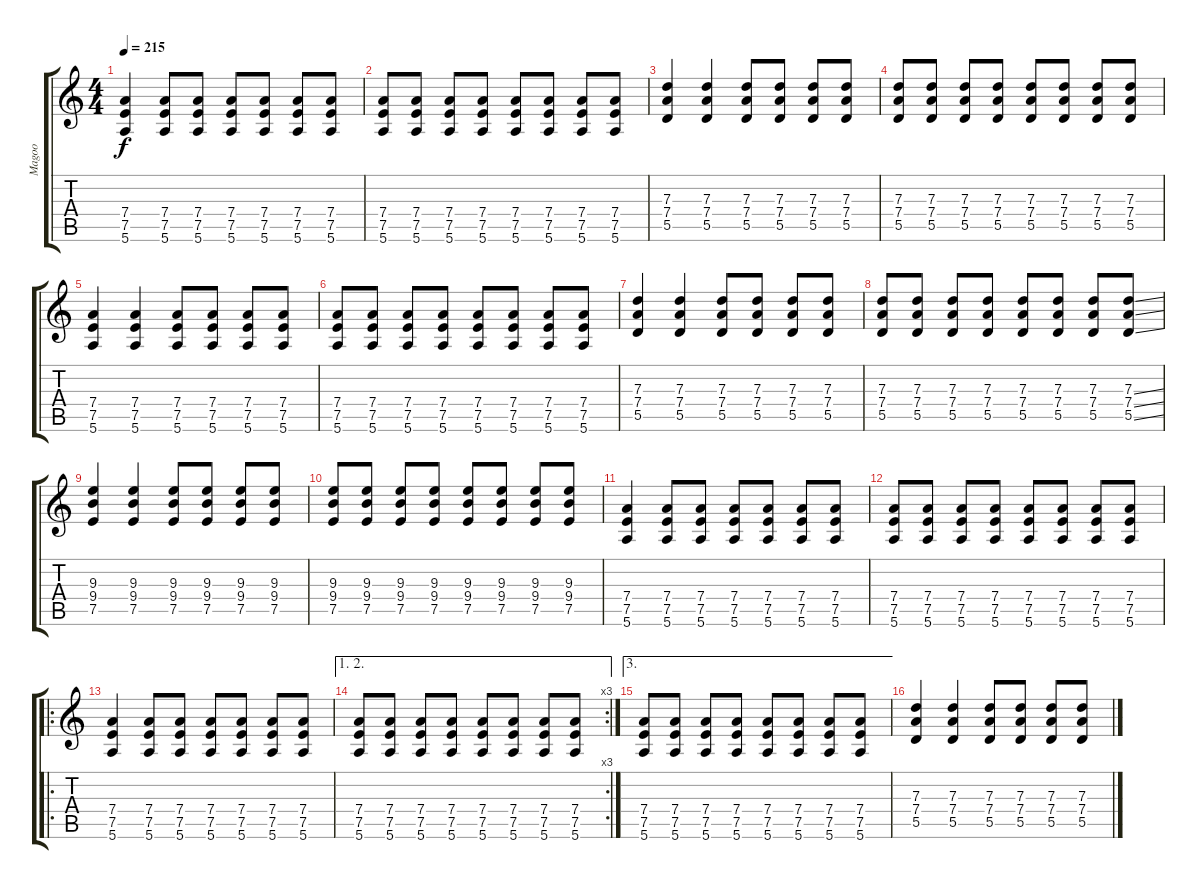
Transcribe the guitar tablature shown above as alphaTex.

\track ("Magoo" "Magoo") {instrument overdrivenguitar}
\staff {score tabs}
\tuning (E4 B3 G3 D3 A2 E2) {hide}
\ts (4 4)
\tempo 215
\clef g2
\ks c
(7.4 7.5 5.6).4{dy f} (7.4 7.5 5.6).8 (7.4 7.5 5.6).8 (7.4 7.5 5.6).8 (7.4 7.5 5.6).8 (7.4 7.5 5.6).8 (7.4 7.5 5.6).8 |
(7.4 7.5 5.6).8 (7.4 7.5 5.6).8 (7.4 7.5 5.6).8 (7.4 7.5 5.6).8 (7.4 7.5 5.6).8 (7.4 7.5 5.6).8 (7.4 7.5 5.6).8 (7.4 7.5 5.6).8 |
(7.3 7.4 5.5).4 (7.3 7.4 5.5).4 (7.3 7.4 5.5).8 (7.3 7.4 5.5).8 (7.3 7.4 5.5).8 (7.3 7.4 5.5).8 |
(7.3 7.4 5.5).8 (7.3 7.4 5.5).8 (7.3 7.4 5.5).8 (7.3 7.4 5.5).8 (7.3 7.4 5.5).8 (7.3 7.4 5.5).8 (7.3 7.4 5.5).8 (7.3 7.4 5.5).8 |
(7.4 7.5 5.6).4 (7.4 7.5 5.6).4 (7.4 7.5 5.6).8 (7.4 7.5 5.6).8 (7.4 7.5 5.6).8 (7.4 7.5 5.6).8 |
(7.4 7.5 5.6).8 (7.4 7.5 5.6).8 (7.4 7.5 5.6).8 (7.4 7.5 5.6).8 (7.4 7.5 5.6).8 (7.4 7.5 5.6).8 (7.4 7.5 5.6).8 (7.4 7.5 5.6).8 |
(7.3 7.4 5.5).4 (7.3 7.4 5.5).4 (7.3 7.4 5.5).8 (7.3 7.4 5.5).8 (7.3 7.4 5.5).8 (7.3 7.4 5.5).8 |
(7.3 7.4 5.5).8 (7.3 7.4 5.5).8 (7.3 7.4 5.5).8 (7.3 7.4 5.5).8 (7.3 7.4 5.5).8 (7.3 7.4 5.5).8 (7.3 7.4 5.5).8 (7.3{ss} 7.4{ss} 5.5{ss}).8 |
(9.3 9.4 7.5).4 (9.3 9.4 7.5).4 (9.3 9.4 7.5).8 (9.3 9.4 7.5).8 (9.3 9.4 7.5).8 (9.3 9.4 7.5).8 |
(9.3 9.4 7.5).8 (9.3 9.4 7.5).8 (9.3 9.4 7.5).8 (9.3 9.4 7.5).8 (9.3 9.4 7.5).8 (9.3 9.4 7.5).8 (9.3 9.4 7.5).8 (9.3 9.4 7.5).8 |
(7.4 7.5 5.6).4 (7.4 7.5 5.6).8 (7.4 7.5 5.6).8 (7.4 7.5 5.6).8 (7.4 7.5 5.6).8 (7.4 7.5 5.6).8 (7.4 7.5 5.6).8 |
(7.4 7.5 5.6).8 (7.4 7.5 5.6).8 (7.4 7.5 5.6).8 (7.4 7.5 5.6).8 (7.4 7.5 5.6).8 (7.4 7.5 5.6).8 (7.4 7.5 5.6).8 (7.4 7.5 5.6).8 |
\ro
(7.4 7.5 5.6).4 (7.4 7.5 5.6).8 (7.4 7.5 5.6).8 (7.4 7.5 5.6).8 (7.4 7.5 5.6).8 (7.4 7.5 5.6).8 (7.4 7.5 5.6).8 |
\ae (1 2)
\rc 3
(7.4 7.5 5.6).8 (7.4 7.5 5.6).8 (7.4 7.5 5.6).8 (7.4 7.5 5.6).8 (7.4 7.5 5.6).8 (7.4 7.5 5.6).8 (7.4 7.5 5.6).8 (7.4 7.5 5.6).8 |
\ae 3
(7.4 7.5 5.6).8 (7.4 7.5 5.6).8 (7.4 7.5 5.6).8 (7.4 7.5 5.6).8 (7.4 7.5 5.6).8 (7.4 7.5 5.6).8 (7.4 7.5 5.6).8 (7.4 7.5 5.6).8 |
(7.3 7.4 5.5).4 (7.3 7.4 5.5).4 (7.3 7.4 5.5).8 (7.3 7.4 5.5).8 (7.3 7.4 5.5).8 (7.3 7.4 5.5).8
